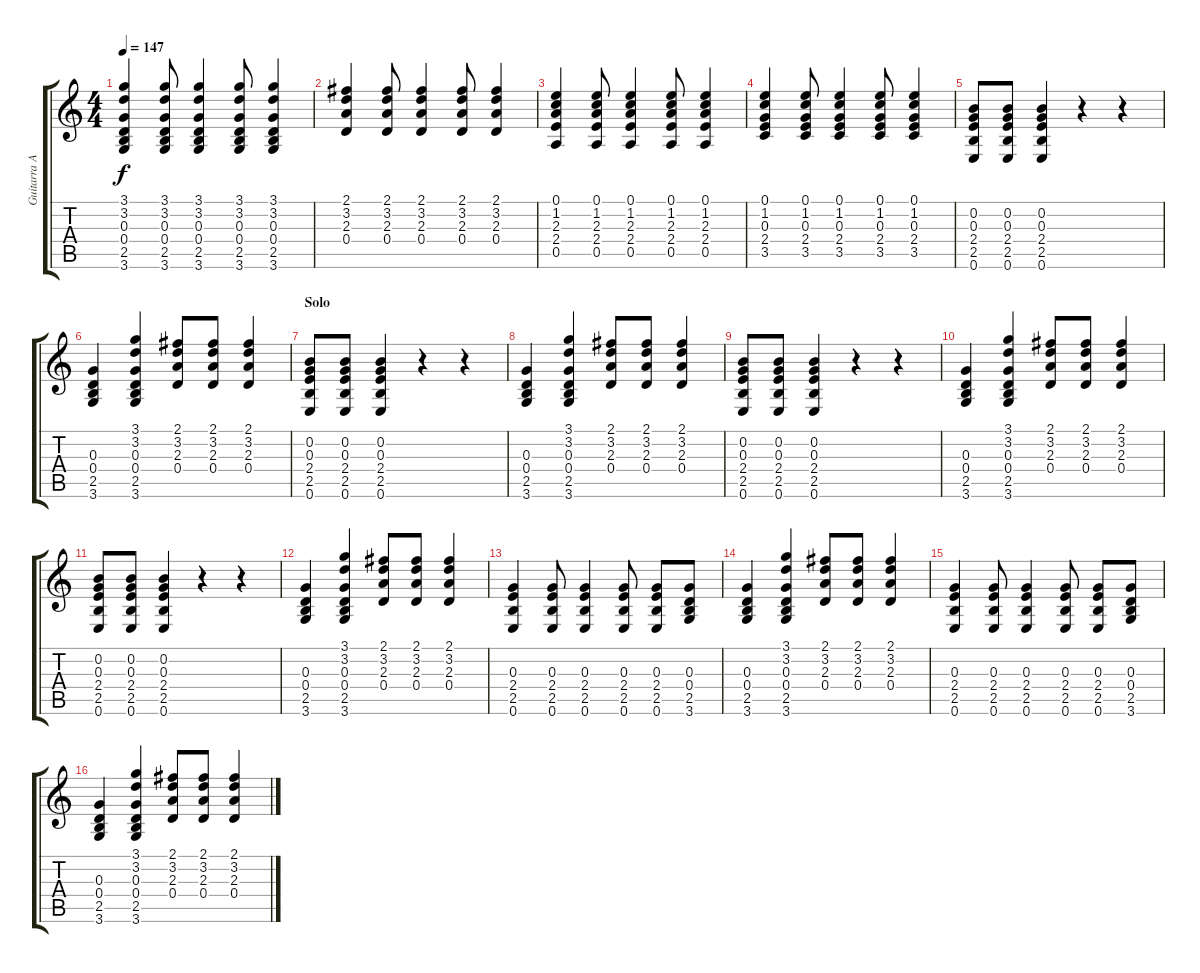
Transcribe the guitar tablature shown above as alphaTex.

\track ("Guitarra Acustica" "Guitarra A") {instrument acousticguitarsteel}
\staff {score tabs}
\tuning (E4 B3 G3 D3 A2 E2) {hide}
\ts (4 4)
\tempo 147
\clef g2
\ks c
(3.1 3.2 0.3 0.4 2.5 3.6).4{dy f} (3.1 3.2 0.3 0.4 2.5 3.6).8 (3.1 3.2 0.3 0.4 2.5 3.6).4 (3.1 3.2 0.3 0.4 2.5 3.6).8 (3.1 3.2 0.3 0.4 2.5 3.6).4 |
(2.1 3.2 2.3 0.4).4 (2.1 3.2 2.3 0.4).8 (2.1 3.2 2.3 0.4).4 (2.1 3.2 2.3 0.4).8 (2.1 3.2 2.3 0.4).4 |
(0.1 1.2 2.3 2.4 0.5).4 (0.1 1.2 2.3 2.4 0.5).8 (0.1 1.2 2.3 2.4 0.5).4 (0.1 1.2 2.3 2.4 0.5).8 (0.1 1.2 2.3 2.4 0.5).4 |
(0.1 1.2 0.3 2.4 3.5).4 (0.1 1.2 0.3 2.4 3.5).8 (0.1 1.2 0.3 2.4 3.5).4 (0.1 1.2 0.3 2.4 3.5).8 (0.1 1.2 0.3 2.4 3.5).4 |
(0.2 0.3 2.4 2.5 0.6).8 (0.2 0.3 2.4 2.5 0.6).8 (0.2 0.3 2.4 2.5 0.6).4 r.4 r.4 |
(0.3 0.4 2.5 3.6).4 (3.1 3.2 0.3 0.4 2.5 3.6).4 (2.1 3.2 2.3 0.4).8 (2.1 3.2 2.3 0.4).8 (2.1 3.2 2.3 0.4).4 |
\section ("" "Solo")
(0.2 0.3 2.4 2.5 0.6).8 (0.2 0.3 2.4 2.5 0.6).8 (0.2 0.3 2.4 2.5 0.6).4 r.4 r.4 |
(0.3 0.4 2.5 3.6).4 (3.1 3.2 0.3 0.4 2.5 3.6).4 (2.1 3.2 2.3 0.4).8 (2.1 3.2 2.3 0.4).8 (2.1 3.2 2.3 0.4).4 |
(0.2 0.3 2.4 2.5 0.6).8 (0.2 0.3 2.4 2.5 0.6).8 (0.2 0.3 2.4 2.5 0.6).4 r.4 r.4 |
(0.3 0.4 2.5 3.6).4 (3.1 3.2 0.3 0.4 2.5 3.6).4 (2.1 3.2 2.3 0.4).8 (2.1 3.2 2.3 0.4).8 (2.1 3.2 2.3 0.4).4 |
(0.2 0.3 2.4 2.5 0.6).8 (0.2 0.3 2.4 2.5 0.6).8 (0.2 0.3 2.4 2.5 0.6).4 r.4 r.4 |
(0.3 0.4 2.5 3.6).4 (3.1 3.2 0.3 0.4 2.5 3.6).4 (2.1 3.2 2.3 0.4).8 (2.1 3.2 2.3 0.4).8 (2.1 3.2 2.3 0.4).4 |
(0.3 2.4 2.5 0.6).4 (0.3 2.4 2.5 0.6).8 (0.3 2.4 2.5 0.6).4 (0.3 2.4 2.5 0.6).8 (0.3 2.4 2.5 0.6).8 (0.3 0.4 2.5 3.6).8 |
(0.3 0.4 2.5 3.6).4 (3.1 3.2 0.3 0.4 2.5 3.6).4 (2.1 3.2 2.3 0.4).8 (2.1 3.2 2.3 0.4).8 (2.1 3.2 2.3 0.4).4 |
(0.3 2.4 2.5 0.6).4 (0.3 2.4 2.5 0.6).8 (0.3 2.4 2.5 0.6).4 (0.3 2.4 2.5 0.6).8 (0.3 2.4 2.5 0.6).8 (0.3 0.4 2.5 3.6).8 |
(0.3 0.4 2.5 3.6).4 (3.1 3.2 0.3 0.4 2.5 3.6).4 (2.1 3.2 2.3 0.4).8 (2.1 3.2 2.3 0.4).8 (2.1 3.2 2.3 0.4).4
